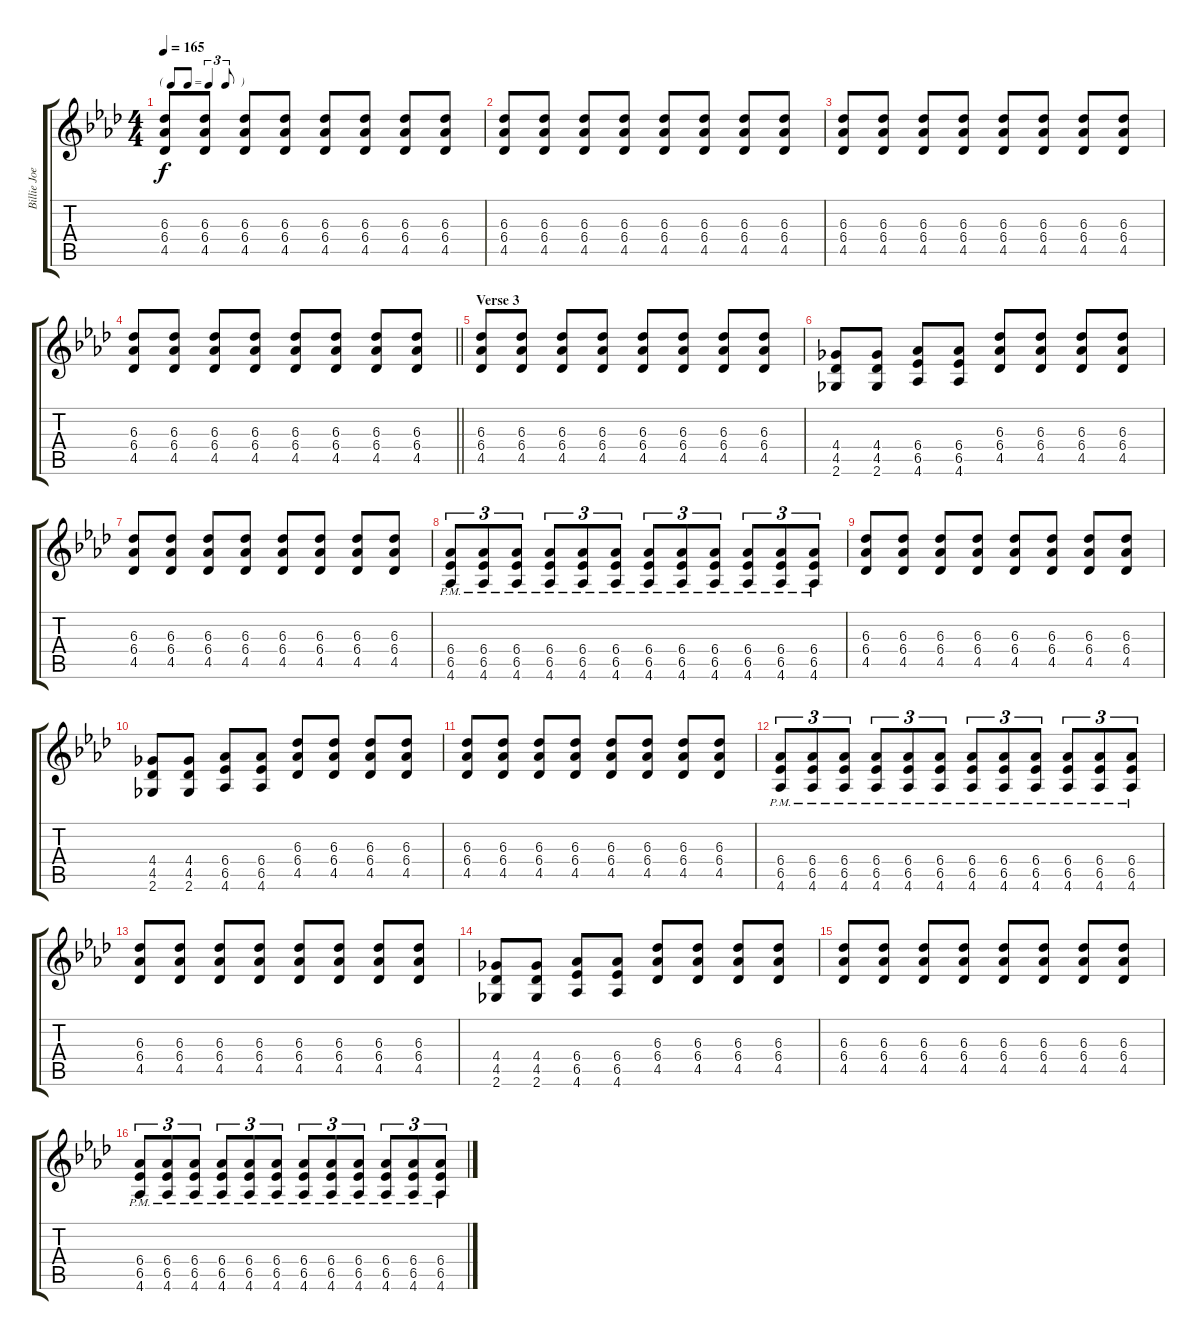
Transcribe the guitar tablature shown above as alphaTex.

\track ("Billie Joe Armstrong (Rhythm Guitar)" "Billie Joe") {instrument overdrivenguitar}
\staff {score tabs}
\tuning (E4 B3 G3 D3 A2 E2) {hide}
\ts (4 4)
\tf triplet8th
\tempo 165
\clef g2
\ks ab
(6.3 6.4 4.5).8{dy f} (6.3 6.4 4.5).8 (6.3 6.4 4.5).8 (6.3 6.4 4.5).8 (6.3 6.4 4.5).8 (6.3 6.4 4.5).8 (6.3 6.4 4.5).8 (6.3 6.4 4.5).8 |
(6.3 6.4 4.5).8 (6.3 6.4 4.5).8 (6.3 6.4 4.5).8 (6.3 6.4 4.5).8 (6.3 6.4 4.5).8 (6.3 6.4 4.5).8 (6.3 6.4 4.5).8 (6.3 6.4 4.5).8 |
(6.3 6.4 4.5).8 (6.3 6.4 4.5).8 (6.3 6.4 4.5).8 (6.3 6.4 4.5).8 (6.3 6.4 4.5).8 (6.3 6.4 4.5).8 (6.3 6.4 4.5).8 (6.3 6.4 4.5).8 |
\barLineRight lightlight
(6.3 6.4 4.5).8 (6.3 6.4 4.5).8 (6.3 6.4 4.5).8 (6.3 6.4 4.5).8 (6.3 6.4 4.5).8 (6.3 6.4 4.5).8 (6.3 6.4 4.5).8 (6.3 6.4 4.5).8 |
\section ("" "Verse 3")
(6.3 6.4 4.5).8 (6.3 6.4 4.5).8 (6.3 6.4 4.5).8 (6.3 6.4 4.5).8 (6.3 6.4 4.5).8 (6.3 6.4 4.5).8 (6.3 6.4 4.5).8 (6.3 6.4 4.5).8 |
(4.4 4.5 2.6).8 (4.4 4.5 2.6).8 (6.4 6.5 4.6).8 (6.4 6.5 4.6).8 (6.3 6.4 4.5).8 (6.3 6.4 4.5).8 (6.3 6.4 4.5).8 (6.3 6.4 4.5).8 |
(6.3 6.4 4.5).8 (6.3 6.4 4.5).8 (6.3 6.4 4.5).8 (6.3 6.4 4.5).8 (6.3 6.4 4.5).8 (6.3 6.4 4.5).8 (6.3 6.4 4.5).8 (6.3 6.4 4.5).8 |
(6.4{pm} 6.5{pm} 4.6{pm}).8{tu (3 2)} (6.4{pm} 6.5{pm} 4.6{pm}).8{tu (3 2)} (6.4{pm} 6.5{pm} 4.6{pm}).8{tu (3 2)} (6.4{pm} 6.5{pm} 4.6{pm}).8{tu (3 2)} (6.4{pm} 6.5{pm} 4.6{pm}).8{tu (3 2)} (6.4{pm} 6.5{pm} 4.6{pm}).8{tu (3 2)} (6.4{pm} 6.5{pm} 4.6{pm}).8{tu (3 2)} (6.4{pm} 6.5{pm} 4.6{pm}).8{tu (3 2)} (6.4{pm} 6.5{pm} 4.6{pm}).8{tu (3 2)} (6.4{pm} 6.5{pm} 4.6{pm}).8{tu (3 2)} (6.4{pm} 6.5{pm} 4.6{pm}).8{tu (3 2)} (6.4{pm} 6.5{pm} 4.6{pm}).8{tu (3 2)} |
(6.3 6.4 4.5).8 (6.3 6.4 4.5).8 (6.3 6.4 4.5).8 (6.3 6.4 4.5).8 (6.3 6.4 4.5).8 (6.3 6.4 4.5).8 (6.3 6.4 4.5).8 (6.3 6.4 4.5).8 |
(4.4 4.5 2.6).8 (4.4 4.5 2.6).8 (6.4 6.5 4.6).8 (6.4 6.5 4.6).8 (6.3 6.4 4.5).8 (6.3 6.4 4.5).8 (6.3 6.4 4.5).8 (6.3 6.4 4.5).8 |
(6.3 6.4 4.5).8 (6.3 6.4 4.5).8 (6.3 6.4 4.5).8 (6.3 6.4 4.5).8 (6.3 6.4 4.5).8 (6.3 6.4 4.5).8 (6.3 6.4 4.5).8 (6.3 6.4 4.5).8 |
(6.4{pm} 6.5{pm} 4.6{pm}).8{tu (3 2)} (6.4{pm} 6.5{pm} 4.6{pm}).8{tu (3 2)} (6.4{pm} 6.5{pm} 4.6{pm}).8{tu (3 2)} (6.4{pm} 6.5{pm} 4.6{pm}).8{tu (3 2)} (6.4{pm} 6.5{pm} 4.6{pm}).8{tu (3 2)} (6.4{pm} 6.5{pm} 4.6{pm}).8{tu (3 2)} (6.4{pm} 6.5{pm} 4.6{pm}).8{tu (3 2)} (6.4{pm} 6.5{pm} 4.6{pm}).8{tu (3 2)} (6.4{pm} 6.5{pm} 4.6{pm}).8{tu (3 2)} (6.4{pm} 6.5{pm} 4.6{pm}).8{tu (3 2)} (6.4{pm} 6.5{pm} 4.6{pm}).8{tu (3 2)} (6.4{pm} 6.5{pm} 4.6{pm}).8{tu (3 2)} |
(6.3 6.4 4.5).8 (6.3 6.4 4.5).8 (6.3 6.4 4.5).8 (6.3 6.4 4.5).8 (6.3 6.4 4.5).8 (6.3 6.4 4.5).8 (6.3 6.4 4.5).8 (6.3 6.4 4.5).8 |
(4.4 4.5 2.6).8 (4.4 4.5 2.6).8 (6.4 6.5 4.6).8 (6.4 6.5 4.6).8 (6.3 6.4 4.5).8 (6.3 6.4 4.5).8 (6.3 6.4 4.5).8 (6.3 6.4 4.5).8 |
(6.3 6.4 4.5).8 (6.3 6.4 4.5).8 (6.3 6.4 4.5).8 (6.3 6.4 4.5).8 (6.3 6.4 4.5).8 (6.3 6.4 4.5).8 (6.3 6.4 4.5).8 (6.3 6.4 4.5).8 |
(6.4{pm} 6.5{pm} 4.6{pm}).8{tu (3 2)} (6.4{pm} 6.5{pm} 4.6{pm}).8{tu (3 2)} (6.4{pm} 6.5{pm} 4.6{pm}).8{tu (3 2)} (6.4{pm} 6.5{pm} 4.6{pm}).8{tu (3 2)} (6.4{pm} 6.5{pm} 4.6{pm}).8{tu (3 2)} (6.4{pm} 6.5{pm} 4.6{pm}).8{tu (3 2)} (6.4{pm} 6.5{pm} 4.6{pm}).8{tu (3 2)} (6.4{pm} 6.5{pm} 4.6{pm}).8{tu (3 2)} (6.4{pm} 6.5{pm} 4.6{pm}).8{tu (3 2)} (6.4{pm} 6.5{pm} 4.6{pm}).8{tu (3 2)} (6.4{pm} 6.5{pm} 4.6{pm}).8{tu (3 2)} (6.4{pm} 6.5{pm} 4.6{pm}).8{tu (3 2)}
